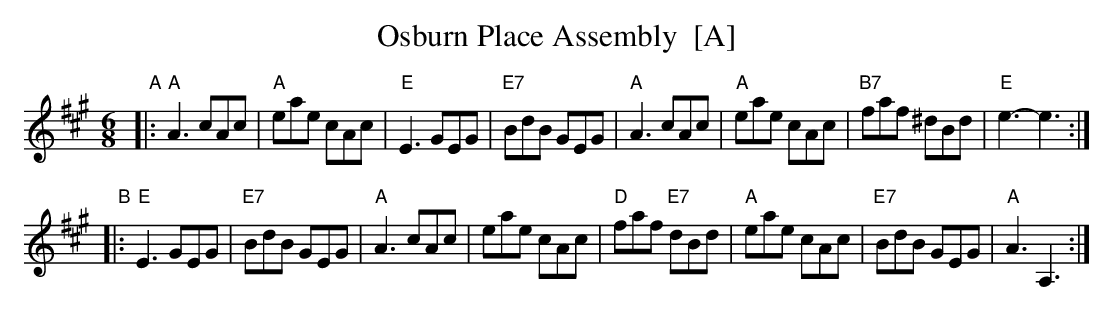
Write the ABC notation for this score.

X:1
T: Osburn Place Assembly  [A]
M: 6/8
L: 1/8
K: A
"A"\
|:"A"A3 cAc | "A"eae cAc | "E"E3 GEG | "E7"BdB GEG \
| "A"A3 cAc | "A"eae cAc | "B7"faf ^dBd | "E"e3- e3 :|
"B"\
|:"E"E3 GEG | "E7"BdB GEG | "A"A3 cAc | eae cAc \
| "D"faf "E7"dBd | "A"eae cAc | "E7"BdB GEG | "A"A3 A,3 :|
